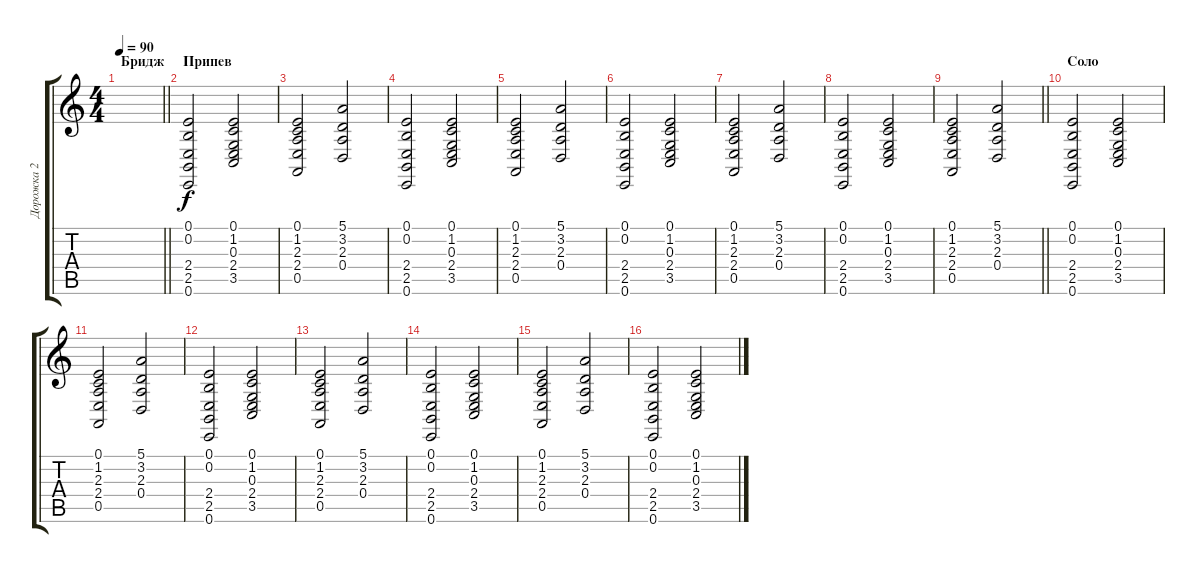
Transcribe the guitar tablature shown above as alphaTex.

\track ("Дорожка 2" "Дорожка 2") {instrument stringensemble1}
\staff {score tabs}
\tuning (E4 B3 G3 D3 A2 E2) {hide}
\ts (4 4)
\section ("" "Бридж")
\tempo 90
\clef g2
\barLineRight lightlight
\ks c
|
\section ("" "Припев")
(0.1 0.2 2.4 2.5 0.6).2 (0.1 1.2 0.3 2.4 3.5).2 |
(0.1 1.2 2.3 2.4 0.5).2 (5.1 3.2 2.3 0.4).2 |
(0.1 0.2 2.4 2.5 0.6).2 (0.1 1.2 0.3 2.4 3.5).2 |
(0.1 1.2 2.3 2.4 0.5).2 (5.1 3.2 2.3 0.4).2 |
(0.1 0.2 2.4 2.5 0.6).2 (0.1 1.2 0.3 2.4 3.5).2 |
(0.1 1.2 2.3 2.4 0.5).2 (5.1 3.2 2.3 0.4).2 |
(0.1 0.2 2.4 2.5 0.6).2 (0.1 1.2 0.3 2.4 3.5).2 |
\barLineRight lightlight
(0.1 1.2 2.3 2.4 0.5).2 (5.1 3.2 2.3 0.4).2 |
\section ("" "Соло")
(0.1 0.2 2.4 2.5 0.6).2 (0.1 1.2 0.3 2.4 3.5).2 |
(0.1 1.2 2.3 2.4 0.5).2 (5.1 3.2 2.3 0.4).2 |
(0.1 0.2 2.4 2.5 0.6).2 (0.1 1.2 0.3 2.4 3.5).2 |
(0.1 1.2 2.3 2.4 0.5).2 (5.1 3.2 2.3 0.4).2 |
(0.1 0.2 2.4 2.5 0.6).2 (0.1 1.2 0.3 2.4 3.5).2 |
(0.1 1.2 2.3 2.4 0.5).2 (5.1 3.2 2.3 0.4).2 |
(0.1 0.2 2.4 2.5 0.6).2 (0.1 1.2 0.3 2.4 3.5).2
